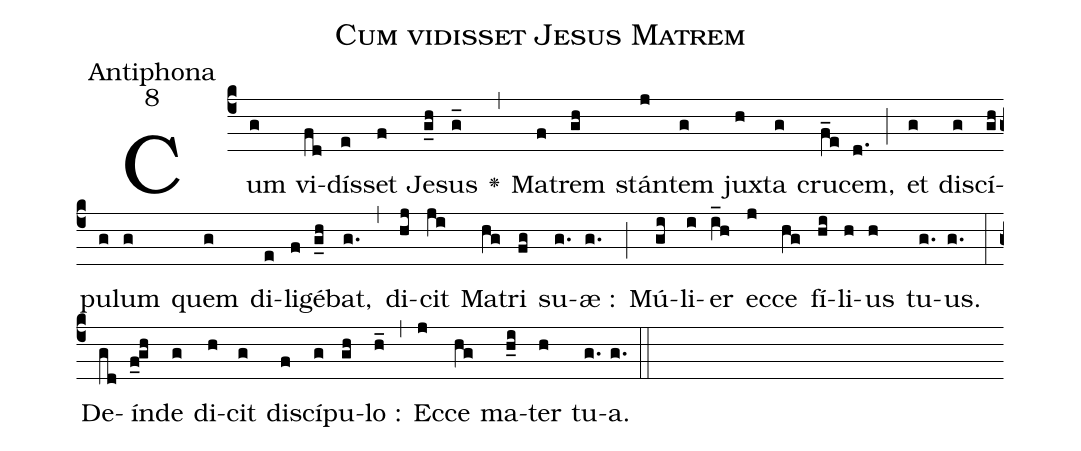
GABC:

name:Cum vidisset Jesus Matrem;
office-part:Antiphona;
mode:8;
%%
(c4) Cum(g) vi(fd)dís(e)set(f) Je(g_h)sus(g_) <v>\greheightstar</v>(,) Ma(f)trem(gh) stán(j)tem(g) jux(h)ta(g) cru(f_e)cem,(d.) (;) et(g) di(g)scí(gh)pu(g)lum(g) quem(g) di(e)li(f)gé(g_h)bat,(g.) (,) di(hj)cit(ji) Ma(hg)tri(fg) su(g.)æ :(g.) (;) Mú(gi)li(i)er(i_h) ec(j)ce(hg) fí(hi)li(h)us(h) tu(g.)us.(g.) (:) De(gd)ín(f_0gh)de(g) di(h)cit(g) di(f)scí(g)pu(gh)lo :(h_) (,) Ec(j)ce(hg) ma(h_i)ter(h) tu(g.)a.(g.) (::)
